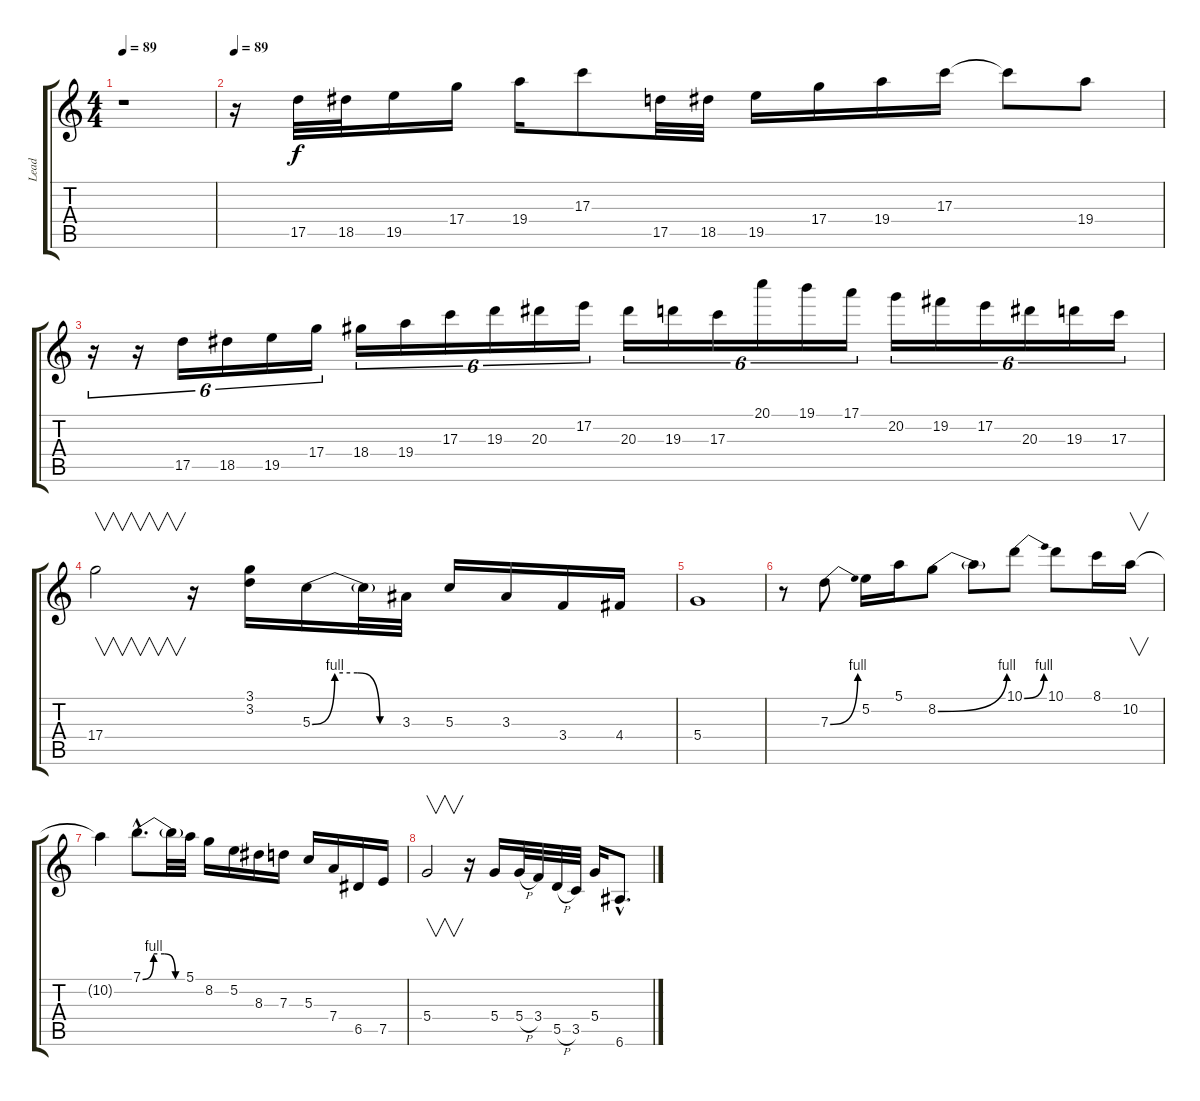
\track ("Lead" "Lead") {instrument distortionguitar}
\staff {score tabs}
\tuning (E4 B3 G3 D3 A2 E2) {hide}
\ts (4 4)
\tempo 89
\clef g2
\ks c
r.1{dy f} |
\tempo 89
r.16 17.5.32 18.5.32 19.5.16 17.4.16 19.4.16 17.3.8 17.5.32 18.5.32 19.5.16 17.4.16 19.4.16 17.3.16 17.3{t}.8 19.4.8 |
r.16{tu (6 4)} r.16{tu (6 4)} 17.5.16{tu (6 4)} 18.5.16{tu (6 4)} 19.5.16{tu (6 4)} 17.4.16{tu (6 4)} 18.4.16{tu (6 4)} 19.4.16{tu (6 4)} 17.3.16{tu (6 4)} 19.3.16{tu (6 4)} 20.3.16{tu (6 4)} 17.2.16{tu (6 4)} 20.3.16{tu (6 4)} 19.3.16{tu (6 4)} 17.3.16{tu (6 4)} 20.1.16{tu (6 4)} 19.1.16{tu (6 4)} 17.1.16{tu (6 4)} 20.2.16{tu (6 4)} 19.2.16{tu (6 4)} 17.2.16{tu (6 4)} 20.3.16{tu (6 4)} 19.3.16{tu (6 4)} 17.3.16{tu (6 4)} |
17.4.2{v} r.16 (3.1 3.2).16 5.3{be (custom 0 0 15 4 30 4 45 0 60 0)}.16 5.3{t}.32 3.3.32 5.3.16 3.3.16 3.4.16 4.4.16 |
5.4.1 |
r.8 7.3{be (bend 0 0 60 4)}.8 5.2.16 5.1.16 8.2{be (bend 0 0 60 4)}.8 8.2{t}.8 10.1{be (bend 0 0 60 4)}.8 10.1.8 8.1.16 10.2.16{v} |
10.2{t}.4 7.1{be (custom 0 0 15 4 30 4 45 0 60 0) hac}.8{d} 7.1{t}.32 5.1.32 8.2.16 5.2.16 8.3.16 7.3.16 5.3.16 7.4.16 6.5.16 7.5.16 |
5.4.2{v} r.16 5.4.16 5.4{h}.32 3.4.32 5.5{h}.32 3.5.32 5.4.16 6.6{hac}.8{d}
